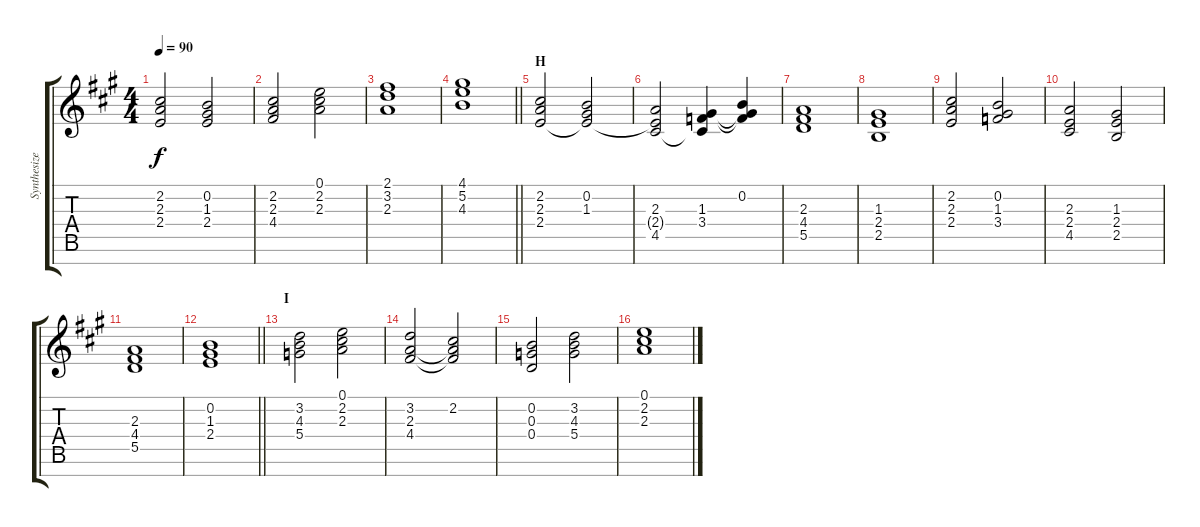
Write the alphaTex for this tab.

\track ("Synthesizer" "Synthesize") {instrument pad2warm}
\staff {score tabs}
\tuning (E5 B4 G4 D4 A3 E3 B2) {hide}
\ts (4 4)
\tempo 90
\clef g2
\ks a
(2.2 2.3 2.4).2{dy f} (0.2 1.3 2.4).2 |
(2.2 2.3 4.4).2 (0.1 2.2 2.3).2 |
(2.1 3.2 2.3).1 |
\barLineRight lightlight
(4.1 5.2 4.3).1 |
\section ("" "H")
(2.2 2.3 2.4).2 (0.2 1.3 2.4{t}).2 |
(2.3 2.4{t} 4.5).2 (1.3 3.4 4.5{t}).4 (0.2 1.3{t} 3.4{t}).4 |
(2.3 4.4 5.5).1 |
(1.3 2.4 2.5).1 |
(2.2 2.3 2.4).2 (0.2 1.3 3.4).2 |
(2.3 2.4 4.5).2 (1.3 2.4 2.5).2 |
(2.3 4.4 5.5).1 |
\barLineRight lightlight
(0.2 1.3 2.4).1 |
\section ("" "I")
(3.2 4.3 5.4).2 (0.1 2.2 2.3).2 |
(3.2 2.3 4.4).2 (2.2 2.3{t} 4.4{t}).2 |
(0.2 0.3 0.4).2 (3.2 4.3 5.4).2 |
(0.1 2.2 2.3).1
